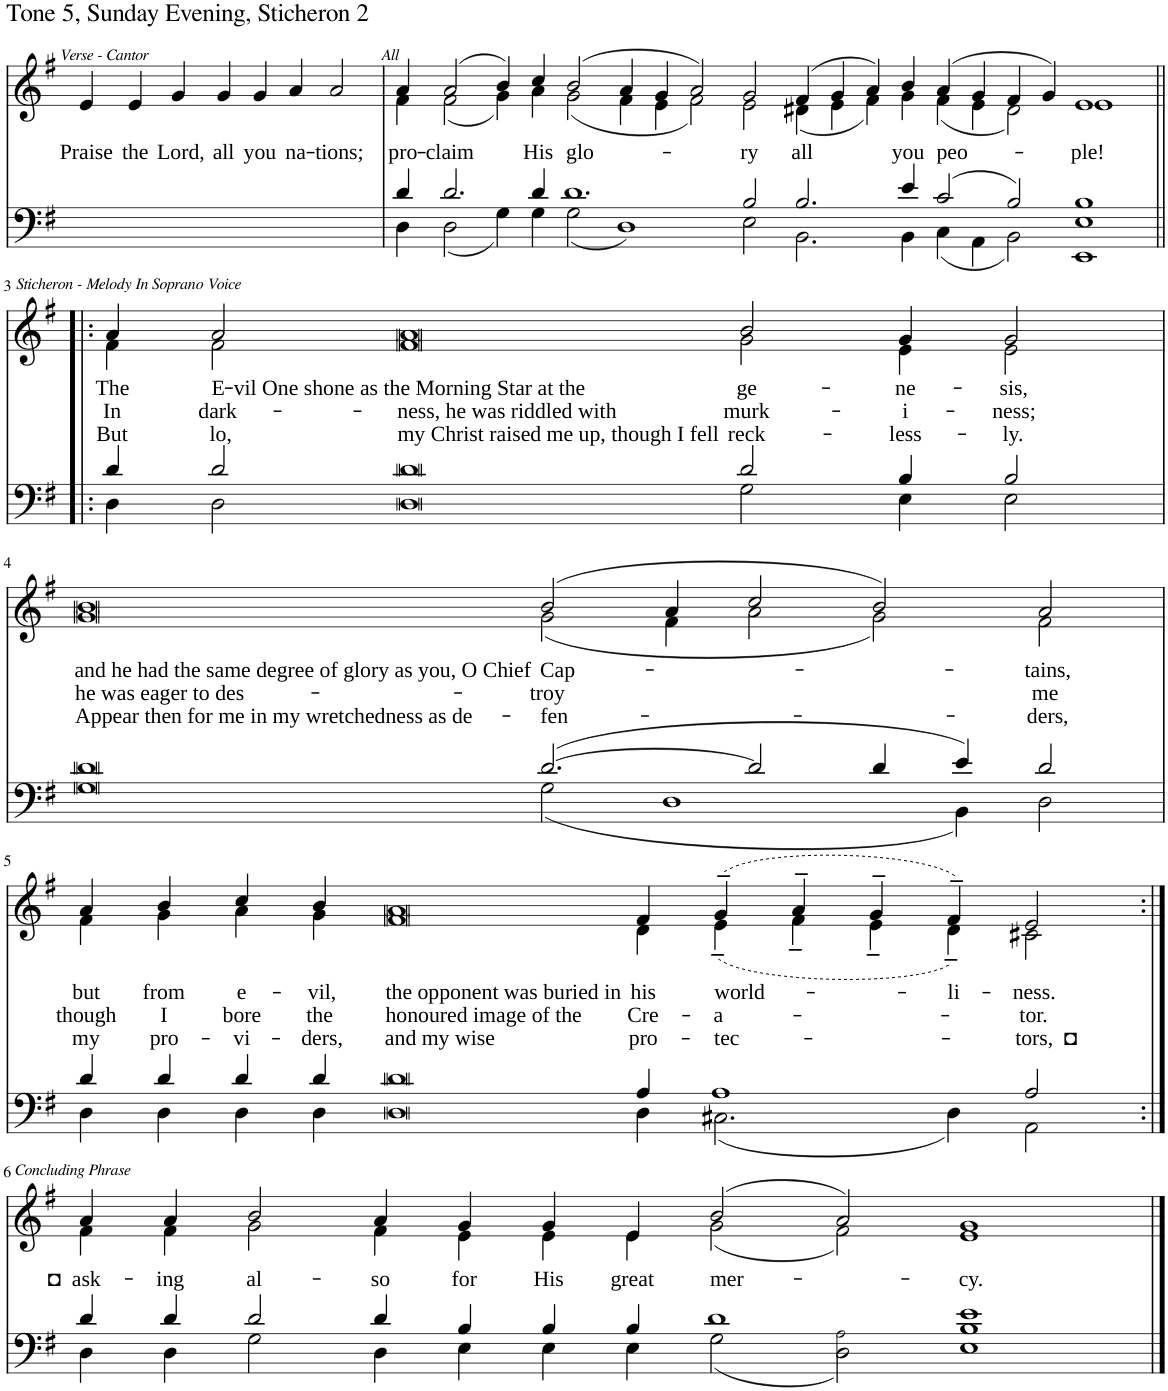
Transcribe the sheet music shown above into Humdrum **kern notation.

**kern	**kern	**text	**text	**text
*part1	*part1	*part1	*part1	*part1
*staff2	*staff1	*staff1	*staff1	*staff1
*I"Piano	*	*	*	*
*I'Pno.	*	*	*	*
*clefF4	*clefG2	*	*	*
*k[f#]	*k[f#]	*	*	*
=1	=1	=1	=1	=1
!	!LO:TX:a:i:t=Verse - Cantor	!	!	!
!	!	!LO:LY:b	!	!
1ryy	4e/	Praise	.	.
!	!	!LO:LY:b	!	!
.	4e/	the	.	.
!	!	!LO:LY:b	!	!
.	4g/	Lord,	.	.
!	!	!LO:LY:b	!	!
.	4g/	all	.	.
!	!	!LO:LY:b	!	!
1ryy	4g/	you	.	.
!	!	!LO:LY:b	!	!
.	4a/	na-	.	.
!	!	!LO:LY:b	!	!
.	2a/	-tions;	.	.
=2	=2	=2	=2	=2
*^	*	*	*	*
!	!	!	!LO:LY:b	!	!
*	*	*^	*	*	*
4d/	4D\	4a/	4f#\	pro-	.	.
!	!	!LO:TX:a:i:t=All	!	!	!	!
!	!	!	!	!LO:LY:b	!	!
2.d/	2D\	(2a/	(2f#\	-claim	.	.
.	4G\	4b/)	4g\)	.	.	.
!	!	!	!	!LO:LY:b	!	!
4d/	4G\	4cc/	4a\	His	.	.
!	!	!	!	!LO:LY:b	!	!
1.d	2G\	(2b/	(2g\	glo-	.	.
.	1D	4a/	4f#\	.	.	.
.	.	4g/	4e\	.	.	.
.	.	2a/)	2f#\)	.	.	.
!	!	!	!	!LO:LY:b	!	!
2B/	2E\	2g/	2e\	-ry	.	.
!	!	!	!	!LO:LY:b	!	!
2.B/	2.BB\	(4f#/	(4d#X\	all	.	.
.	.	4g/	4e\	.	.	.
.	.	4a/)	4f#\)	.	.	.
!	!	!	!	!LO:LY:b	!	!
4e/	4BB\	4b/	4g\	you	.	.
!	!	!	!	!LO:LY:b	!	!
2c/	4C\	(4a/	(4f#\	peo-	.	.
.	4AA\	4g/	4e\	.	.	.
2B/	2BB\	4f#/	2d#\)	.	.	.
.	.	4g/)	.	.	.	.
!	!	!	!	!LO:LY:b	!	!
1B	1EE 1E	1e	1e	-ple!	.	.
!!LO:LB:g=z	!!
=3!|:	=3!|:	=3!|:	=3!|:	=3!|:	=3!|:	=3!|:
!	!	!LO:TX:a:i:t=Sticheron - Melody In Soprano Voice	!	!	!	!
!	!	!	!	!LO:LY:b	!LO:LY:b	!LO:LY:b
4d/	4D\	4a/	4f#\	The	In	But
!	!	!	!	!LO:LY:b	!LO:LY:b	!LO:LY:b
2d/	2D\	2a/	2f#\	E-	dark-	lo,
!	!	!	!	!LO:LY:b	!LO:LY:b	!LO:LY:b
4d	4D	4a	4f#	-vil One shone as the Morning Star at the	-ness, he was riddled with	my Christ raised me up, though I fell
!	!	!	!	!LO:LY:b	!LO:LY:b	!LO:LY:b
2d/	2G\	2b/	2g\	ge-	murk-	reck-
!	!	!	!	!LO:LY:b	!LO:LY:b	!LO:LY:b
4B/	4E\	4g/	4e\	-ne-	-i-	-less-
!	!	!	!	!LO:LY:b	!LO:LY:b	!LO:LY:b
2B/	2E\	2g/	2e\	-sis,	-ness;	-ly.
!!LO:LB:g=z	!!
=4	=4	=4	=4	=4	=4	=4
!	!	!	!	!LO:LY:b	!LO:LY:b	!LO:LY:b
4d	4G	4b	4g	and he had the same degree of glory as you, O Chief	he was eager to des-	Appear then for me in my wretchedness as de-
!	!	!	!	!LO:LY:b	!LO:LY:b	!LO:LY:b
[2.d/	2G\	(2b/	(2g\	Cap-	-troy	-fen-
.	[4D	4a/	4f#\	.	.	.
2d/]	2.ryy	2cc/	2a\	.	.	.
4d/	.	2b/)	2g\)	.	.	.
4e/	4BB\	.	.	.	.	.
!	!	!	!	!LO:LY:b	!LO:LY:b	!LO:LY:b
2d/	2D\	2a/	2f#\	-tains,	me	-ders,
!!LO:LB:g=z	!!
=5	=5	=5	=5	=5	=5	=5
!	!	!	!	!LO:LY:b	!LO:LY:b	!LO:LY:b
4d/	4D\	4a/	4f#\	but	though	my
!	!	!	!	!LO:LY:b	!LO:LY:b	!LO:LY:b
4d/	2.D]	4b/	4g\	from	I	pro-
!	!	!	!	!LO:LY:b	!LO:LY:b	!LO:LY:b
4d/	.	4cc/	4a\	e-	bore	-vi-
!	!	!	!	!LO:LY:b	!LO:LY:b	!LO:LY:b
4d/	.	4b/	4g\	-vil,	the	-ders,
!	!	!	!	!LO:LY:b	!LO:LY:b	!LO:LY:b
4d	4D\	4a	4f#	the opponent was buried in	honoured image of the	and my wise
!	!	!	!	!LO:LY:b	!LO:LY:b	!LO:LY:b
4A/	4D\	4f#/	4d\	his	Cre-	pro-
!	!	!	!	!LO:LY:b	!LO:LY:b	!LO:LY:b
1A	4D\	(4g~/	(4e~\	world-	-a-	-tec-
.	4D	4a~/	4f#~\	.	.	.
.	4D\	4g~/	4e~\	.	.	.
!	!	!	!	!LO:LY:b	!	!
.	2.C#X\	4f#~/)	4d~\)	-li-	.	.
!	!	!	!	!LO:LY:b	!LO:LY:b	!LO:LY:b
2A/	.	2e/	2c#X\	-ness.	-tor.	-tors, ◘
2.ryy	4D\	2.ryy	2.ryy	.	.	.
.	2AA\	.	.	.	.	.
!!LO:LB:g=z	!!
=6:|!	=6:|!	=6:|!	=6:|!	=6:|!	=6:|!	=6:|!
*	*^	*	*	*	*	*
!	!	!	!LO:TX:a:i:t=Concluding Phrase	!	!	!	!
!	!	!	!	!	!LO:LY:b	!	!
4d/	4D\	1.ryy	4a/	4f#\	◘ ask-	.	.
!	!	!	!	!	!LO:LY:b	!	!
4d/	4D\	.	4a/	4f#\	-ing	.	.
!	!	!	!	!	!LO:LY:b	!	!
2d/	2G\	.	2b/	2g\	al-	.	.
!	!	!	!	!	!LO:LY:b	!	!
4d/	4D\	.	4a/	4f#\	-so	.	.
!	!	!	!	!	!LO:LY:b	!	!
4B/	4E\	.	4g/	4e\	for	.	.
*	*v	*v	*	*	*	*	*
!	!	!	!	!LO:LY:b	!	!
4B/	4E\	4g/	4e\	His	.	.
!	!	!	!	!LO:LY:b	!	!
4B/	4E\	4e/	4e\	great	.	.
!	!	!	!	!LO:LY:b	!	!
1d	2G\	(2b/	(2g\	mer-	.	.
*	*^	*	*	*	*	*
.	2D\	2A!\	2a/)	2f#\)	.	.	.
!	!	!	!	!	!LO:LY:b	!	!
1B 1e	1E	1ryy	1g	1e	-cy.	.	.
*v	*v	*v	*	*	*	*	*
*	*v	*v	*	*	*
==	==	==	==	==
*-	*-	*-	*-	*-
